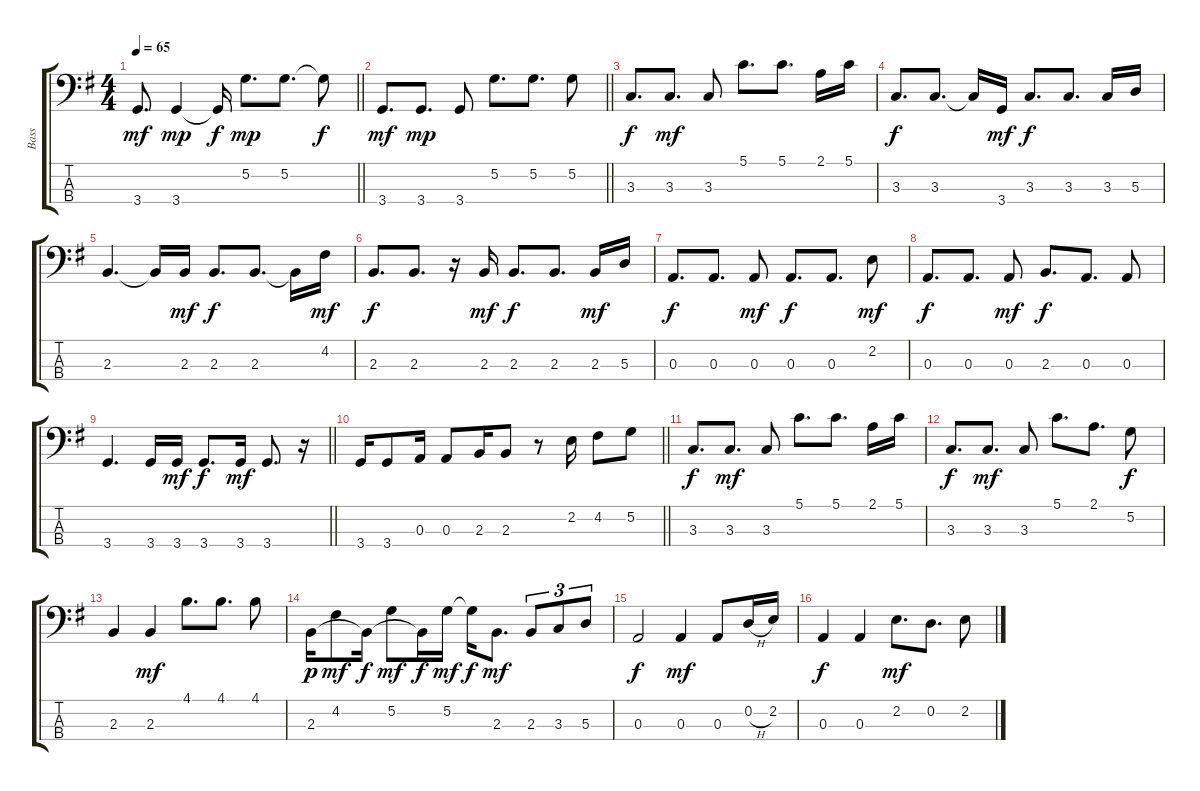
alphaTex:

\track ("Bass" "Bass") {instrument electricbassfinger}
\staff {score tabs}
\tuning (G2 D2 A1 E1) {hide}
\ts (4 4)
\tempo 65
\clef f4
\barLineRight lightlight
\ks eminor
3.4.8{d dy mf} 3.4.4{dy mp} 3.4{t}.16{dy f} 5.2.8{d dy mp} 5.2.8{d} 5.2{t}.8{dy f} |
\barLineRight lightlight
3.4.8{d dy mf} 3.4.8{d dy mp} 3.4.8 5.2.8{d} 5.2.8{d} 5.2.8 |
\section ("" "")
3.3.8{d dy f} 3.3.8{d dy mf} 3.3.8 5.1.8{d} 5.1.8{d} 2.1.16 5.1.16 |
3.3.8{d dy f} 3.3.8{d} 3.3{t}.16 3.4.16{dy mf} 3.3.8{d dy f} 3.3.8{d} 3.3.16 5.3.16 |
2.3.4{d} 2.3{t}.16 2.3.16{dy mf} 2.3.8{d dy f} 2.3.8{d} 2.3{t}.16 4.2.16{dy mf} |
2.3.8{d dy f} 2.3.8{d} r.16 2.3.16{dy mf} 2.3.8{d dy f} 2.3.8{d} 2.3.16{dy mf} 5.3.16 |
0.3.8{d dy f} 0.3.8{d} 0.3.8{dy mf} 0.3.8{d dy f} 0.3.8{d} 2.2.8{dy mf} |
0.3.8{d dy f} 0.3.8{d} 0.3.8{dy mf} 2.3.8{d dy f} 0.3.8{d} 0.3.8 |
\barLineRight lightlight
3.4.4{d} 3.4.16 3.4.16{dy mf} 3.4.8{d dy f} 3.4.16{dy mf} 3.4.8{d} r.16 |
\barLineRight lightlight
3.4.16 3.4.8 0.3.16 0.3.8 2.3.16 2.3.8 r.8 2.2.16 4.2.8 5.2.8 |
\section ("" "")
3.3.8{d dy f} 3.3.8{d dy mf} 3.3.8 5.1.8{d} 5.1.8{d} 2.1.16 5.1.16 |
3.3.8{d dy f} 3.3.8{d dy mf} 3.3.8 5.1.8{d} 2.1.8{d} 5.2.8{dy f} |
2.3.4 2.3.4{dy mf} 4.1.8{d} 4.1.8{d} 4.1.8 |
2.3.16{dy p} 4.2.8{dy mf} 2.3{t}.16{dy f} 5.2.8{dy mf} 2.3{t}.16{dy f} 5.2.16{dy mf} 5.2{t}.16{dy f} 2.3.8{d dy mf} 2.3.8{tu (3 2)} 3.3.8{tu (3 2)} 5.3.8{tu (3 2)} |
0.3.2{dy f} 0.3.4{dy mf} 0.3.8 0.2{h}.16 2.2.16 |
0.3.4{dy f} 0.3.4 2.2.8{d dy mf} 0.2.8{d} 2.2.8
